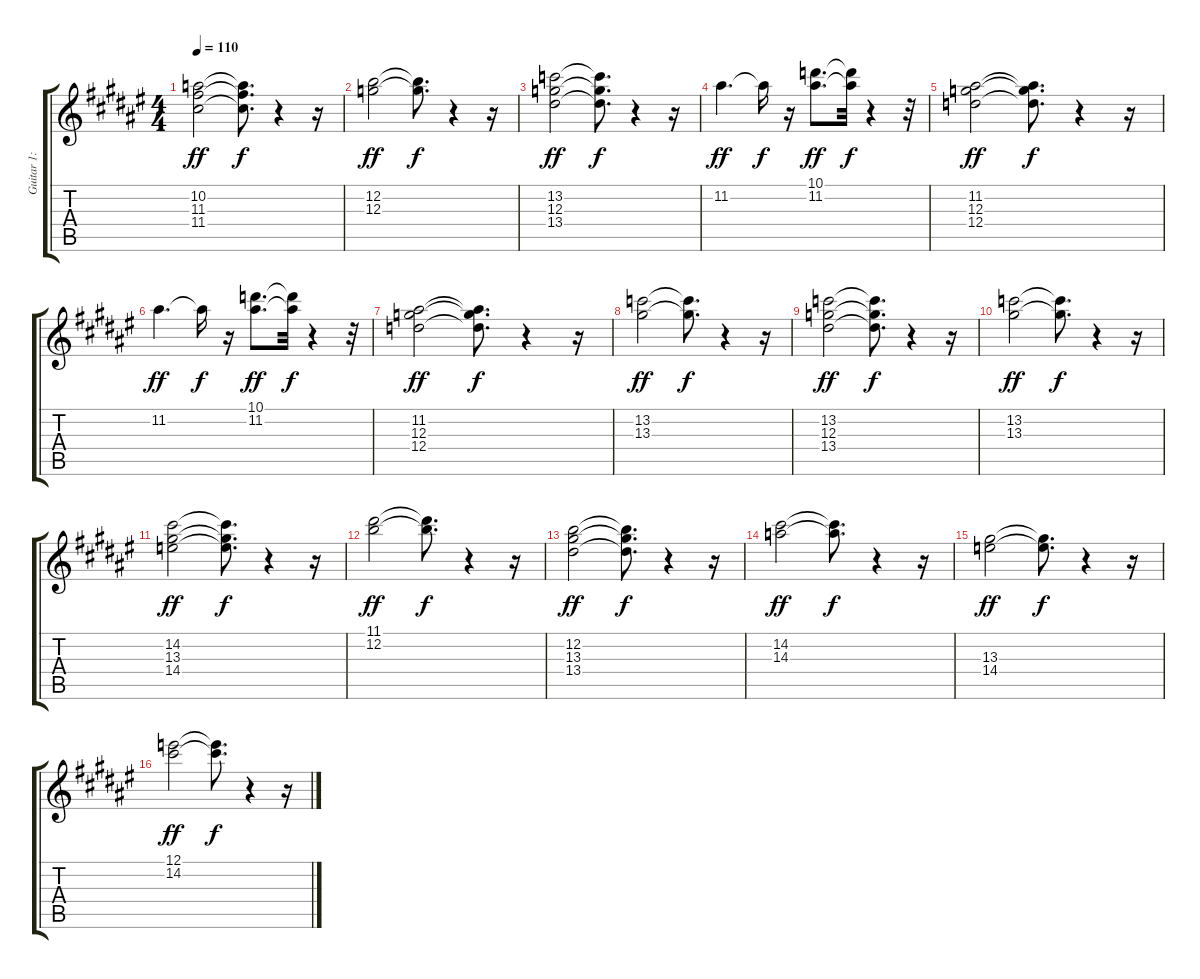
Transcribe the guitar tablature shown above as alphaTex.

\track ("Guitar 1: Eddie Martinez" "Guitar 1: ") {instrument overdrivenguitar}
\staff {score tabs}
\tuning (E4 B3 G3 D3 A2 E2) {hide}
\ts (4 4)
\tempo 110
\clef g2
\ks f#
(10.2 11.3 11.4).2{dy ff} (10.2{t} 11.3{t} 11.4{t}).8{d dy f} r.4 r.16 |
(12.2 12.3).2{dy ff} (12.2{t} 12.3{t}).8{d dy f} r.4 r.16 |
(13.2 12.3 13.4).2{dy ff} (13.2{t} 12.3{t} 13.4{t}).8{d dy f} r.4 r.16 |
11.2.4{d dy ff} 11.2{t}.16{dy f} r.16 (10.1 11.2).8{d dy ff} (10.1{t} 11.2{t}).32{dy f} r.4 r.32 |
(11.2 12.3 12.4).2{dy ff} (11.2{t} 12.3{t} 12.4{t}).8{d dy f} r.4 r.16 |
11.2.4{d dy ff} 11.2{t}.16{dy f} r.16 (10.1 11.2).8{d dy ff} (10.1{t} 11.2{t}).32{dy f} r.4 r.32 |
(11.2 12.3 12.4).2{dy ff} (11.2{t} 12.3{t} 12.4{t}).8{d dy f} r.4 r.16 |
(13.2 13.3).2{dy ff} (13.2{t} 13.3{t}).8{d dy f} r.4 r.16 |
(13.2 12.3 13.4).2{dy ff} (13.2{t} 12.3{t} 13.4{t}).8{d dy f} r.4 r.16 |
(13.2 13.3).2{dy ff} (13.2{t} 13.3{t}).8{d dy f} r.4 r.16 |
(14.2 13.3 14.4).2{dy ff} (14.2{t} 13.3{t} 14.4{t}).8{d dy f} r.4 r.16 |
(11.1 12.2).2{dy ff} (11.1{t} 12.2{t}).8{d dy f} r.4 r.16 |
(12.2 13.3 13.4).2{dy ff} (12.2{t} 13.3{t} 13.4{t}).8{d dy f} r.4 r.16 |
(14.2 14.3).2{dy ff} (14.2{t} 14.3{t}).8{d dy f} r.4 r.16 |
(13.3 14.4).2{dy ff} (13.3{t} 14.4{t}).8{d dy f} r.4 r.16 |
(12.1 14.2).2{dy ff} (12.1{t} 14.2{t}).8{d dy f} r.4 r.16
